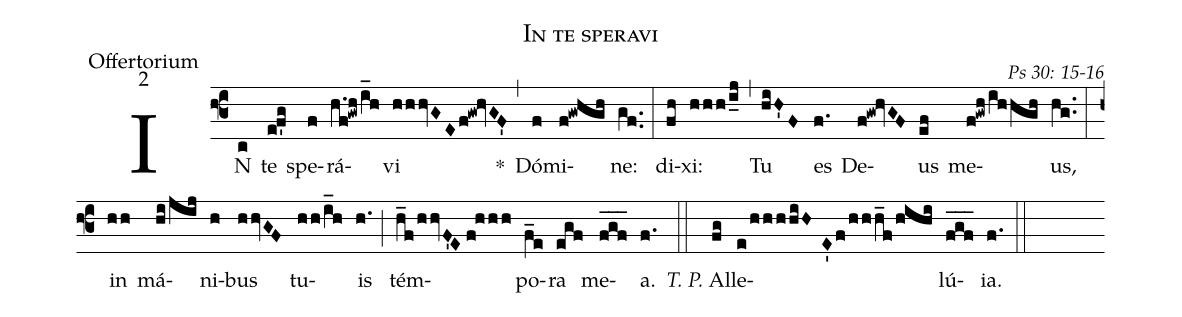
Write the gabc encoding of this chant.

name: In te speravi;
office-part: Offertorium;
mode: 2;
commentary: Ps 30: 15-16;
%%
(f3) IN(c) te(e!f'g) spe(f)rá(h.f!gwh/i_h)vi(hhhvGE/f!gw!hvGF') *(,) Dó(f)mi(f!gwhgh)ne:(gf..) (:)
di(fh)xi:(hhh/i_j) (,) Tu(hiH'F) es(f.) De(f!gw!hvGF)us(ef) me(f!gwh/ihhgh)us,(hg..) (:)
in(hh) má(hi/jij)ni(h)bus(hhvGF) tu(hh/i_h)is(h.) (;) tém(h_f/hhvF'E//f!hhh)po(f_e)ra(egf) me(f_g_f_)a.(f.) (::)
<i>T. P.</i> Al(fg)le(e/hhh/hiHE'/f/hh/h_f/hihi)lú(f_g_f_)ia.(f.) (::)
